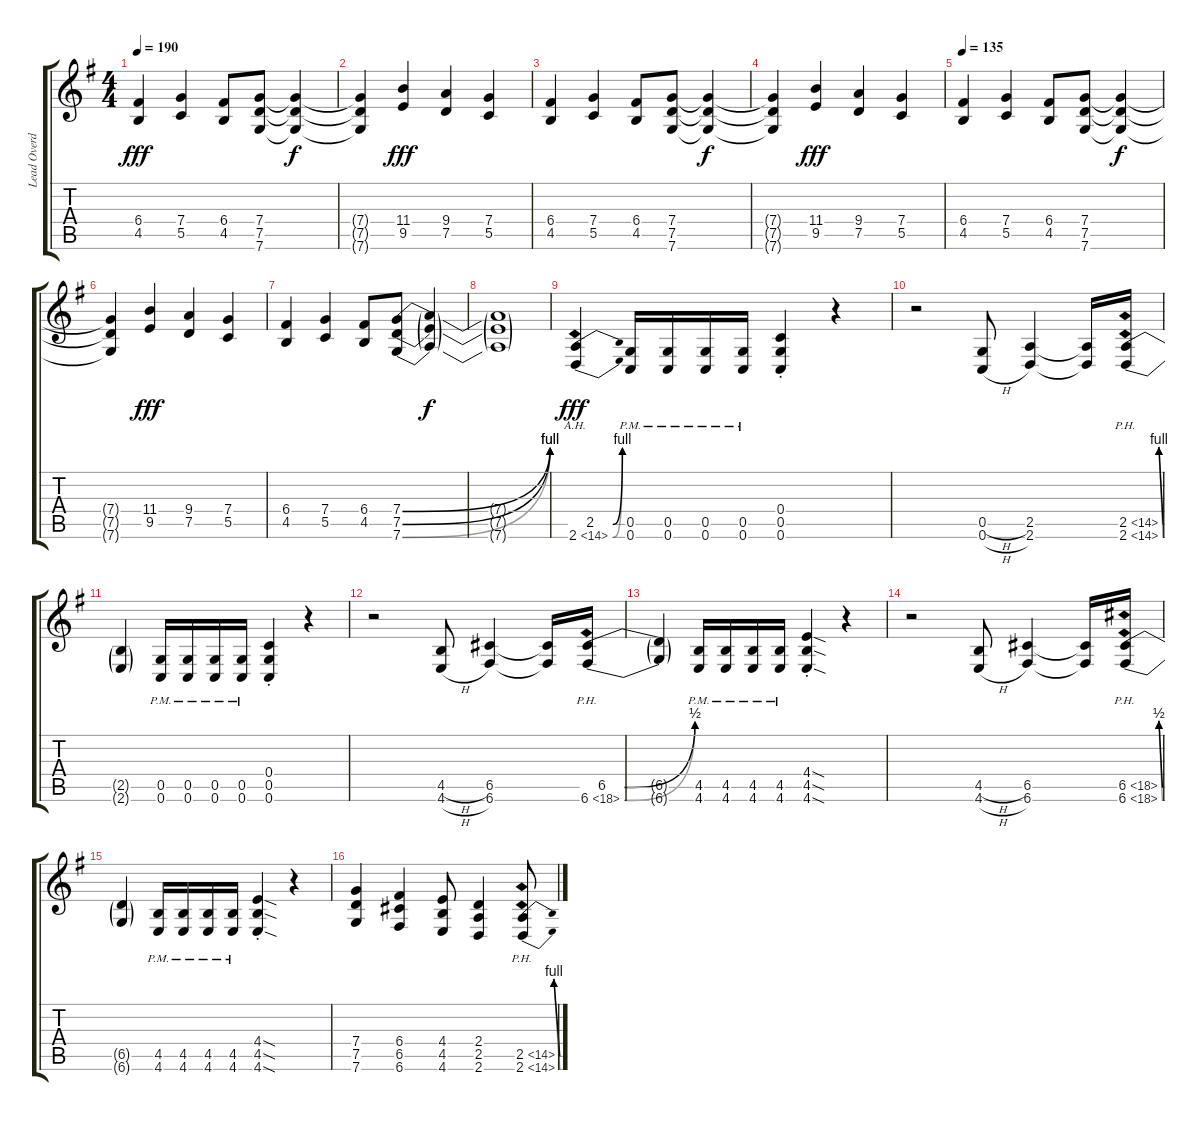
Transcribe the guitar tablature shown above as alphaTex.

\track ("Lead Overdrive" "Lead Overd") {instrument overdrivenguitar}
\staff {score tabs}
\tuning (D4 A3 F3 C3 G2 C2) {hide}
\ts (4 4)
\tempo 190
\clef g2
\ks eminor
(6.4 4.5).4{dy fff} (7.4 5.5).4 (6.4 4.5).8 (7.4 7.5 7.6).8 (7.4{t} 7.5{t} 7.6{t}).4{dy f} |
(7.4{t} 7.5{t} 7.6{t}).4 (11.4 9.5).4{dy fff} (9.4 7.5).4 (7.4 5.5).4 |
(6.4 4.5).4 (7.4 5.5).4 (6.4 4.5).8 (7.4 7.5 7.6).8 (7.4{t} 7.5{t} 7.6{t}).4{dy f} |
(7.4{t} 7.5{t} 7.6{t}).4 (11.4 9.5).4{dy fff} (9.4 7.5).4 (7.4 5.5).4 |
\tempo 135
(6.4 4.5).4 (7.4 5.5).4 (6.4 4.5).8 (7.4 7.5 7.6).8 (7.4{t} 7.5{t} 7.6{t}).4{dy f} |
(7.4{t} 7.5{t} 7.6{t}).4 (11.4 9.5).4{dy fff} (9.4 7.5).4 (7.4 5.5).4 |
(6.4 4.5).4 (7.4 5.5).4 (6.4 4.5).8 (7.4{be (bend 0 0 60 4)} 7.5{be (bend 0 0 60 4)} 7.6{be (bend 0 0 60 4)}).8 (7.4{t} 7.5{t} 7.6{t}).4{dy f} |
(7.4{t} 7.5{t} 7.6{t}).1 |
(2.5{be (bend 0 0 60 4)} 2.6{be (bend 0 0 60 4) ah 12}).4{dy fff} (0.5{pm} 0.6{pm}).16 (0.5{pm} 0.6{pm}).16 (0.5{pm} 0.6{pm}).16 (0.5{pm} 0.6{pm}).16 (0.4{st} 0.5{st} 0.6{st}).4 r.4 |
r.2 (0.5{h} 0.6{h}).8 (2.5 2.6).4 (2.5{t} 2.6{t}).16 (2.5{be (bend 0 0 60 4) ph 12} 2.6{be (bend 0 0 60 4) ph 12}).16 |
(2.5{t} 2.6{t}).4 (0.5{pm} 0.6{pm}).16 (0.5{pm} 0.6{pm}).16 (0.5{pm} 0.6{pm}).16 (0.5{pm} 0.6{pm}).16 (0.4{st} 0.5{st} 0.6{st}).4 r.4 |
r.2 (4.5{h} 4.6{h}).8 (6.5 6.6).4 (6.5{t} 6.6{t}).16 (6.5{be (bend 0 0 60 2)} 6.6{be (bend 0 0 60 2) ph 12}).16 |
(6.5{t} 6.6{t}).4 (4.5{pm} 4.6{pm}).16 (4.5{pm} 4.6{pm}).16 (4.5{pm} 4.6{pm}).16 (4.5{pm} 4.6{pm}).16 (4.4{sod st} 4.5{sod st} 4.6{sod st}).4 r.4 |
r.2 (4.5{h} 4.6{h}).8 (6.5 6.6).4 (6.5{t} 6.6{t}).16 (6.5{be (bend 0 0 60 2) ph 12} 6.6{be (bend 0 0 60 2) ph 12}).16 |
(6.5{t} 6.6{t}).4 (4.5{pm} 4.6{pm}).16 (4.5{pm} 4.6{pm}).16 (4.5{pm} 4.6{pm}).16 (4.5{pm} 4.6{pm}).16 (4.4{sod st} 4.5{sod st} 4.6{sod st}).4 r.4 |
(7.4 7.5 7.6).4 (6.4 6.5 6.6).4 (4.4 4.5 4.6).8 (2.4 2.5 2.6).4 (2.5{be (bend 0 0 60 4) ph 12} 2.6{be (bend 0 0 60 4) ph 12}).8
